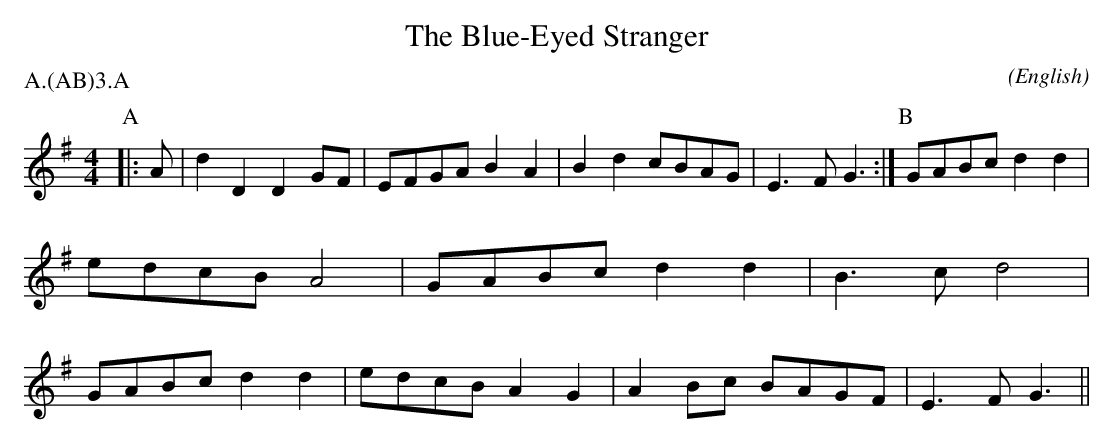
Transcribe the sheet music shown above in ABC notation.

X:1
T:The Blue-Eyed Stranger
M:4/4
C:
O:English
P:A.(AB)3.A
L:1/8
K:G
P:A
|:A|d2 D2 D2 GF|EFGA B2 A2|B2 d2 cBAG|E3 F G3:|\
P:B
GABc  d2 d2|edcB A4|GABc d2 d2|B3 c d4|\
GABc  d2 d2|edcB A2 G2|A2 Bc BAGF|E3 F G3||
